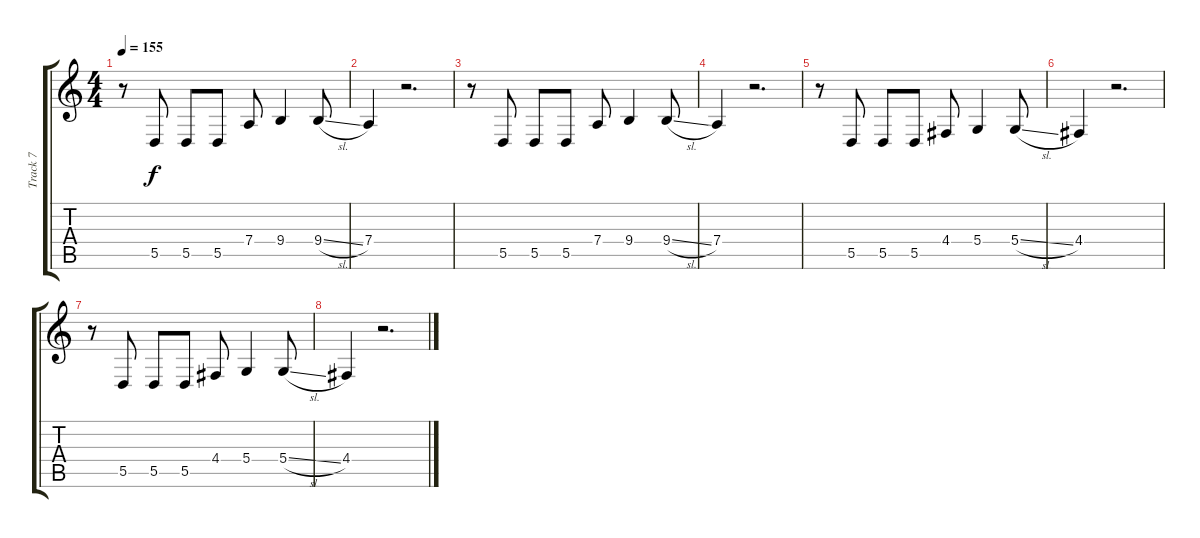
\track ("Track 7" "Track 7") {instrument clarinet}
\staff {score tabs}
\tuning (E4 B3 G3 D3 A2 E2) {hide}
\ts (4 4)
\tempo 155
\clef g2
\ks c
r.8{dy f} 5.5.8 5.5.8 5.5.8 7.4.8 9.4.4 9.4{sl}.8 |
7.4.4 r.2{d} |
r.8 5.5.8 5.5.8 5.5.8 7.4.8 9.4.4 9.4{sl}.8 |
7.4.4 r.2{d} |
r.8 5.5.8 5.5.8 5.5.8 4.4.8 5.4.4 5.4{sl}.8 |
4.4.4 r.2{d} |
r.8 5.5.8 5.5.8 5.5.8 4.4.8 5.4.4 5.4{sl}.8 |
4.4.4 r.2{d}
